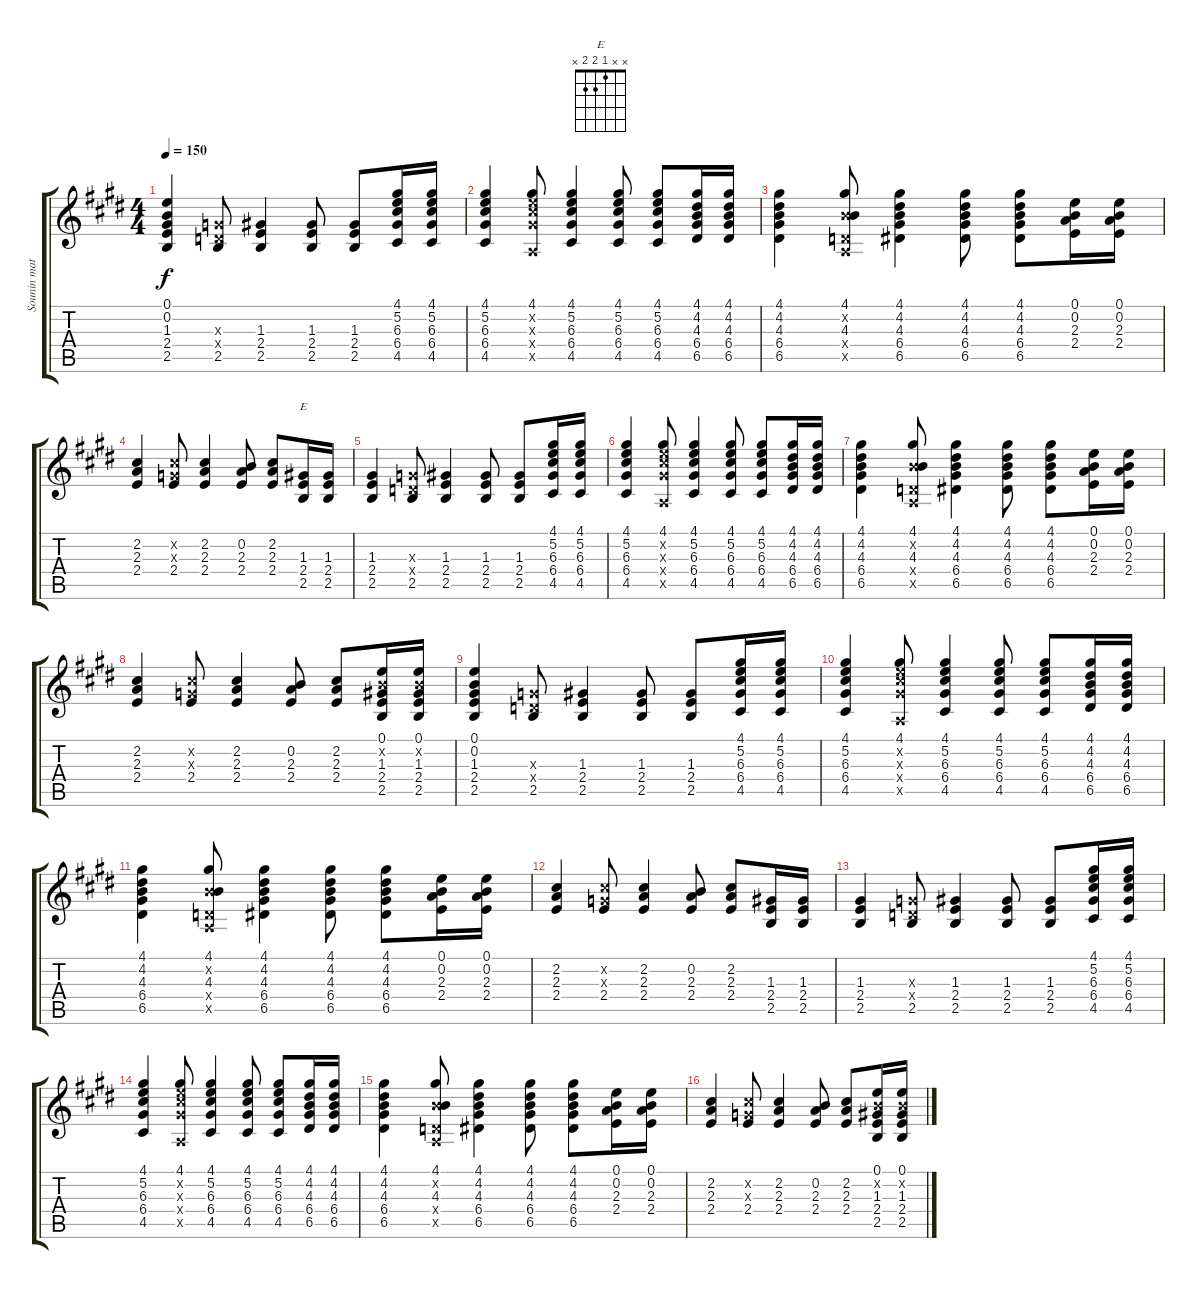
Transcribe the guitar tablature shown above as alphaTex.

\track ("Sounin matsuo" "Sounin mat") {instrument acousticguitarsteel}
\staff {score tabs}
\tuning (E4 B3 G3 D3 A2 E2) {hide}
\chord ("E" x x 1 2 2 x)
\ts (4 4)
\tempo 150
\clef g2
\ks c#minor
(0.1 0.2 1.3 2.4 2.5).4{dy f} (0.3{x} 0.4{x} 2.5).8 (1.3 2.4 2.5).4 (1.3 2.4 2.5).8 (1.3 2.4 2.5).8 (4.1 5.2 6.3 6.4 4.5).16 (4.1 5.2 6.3 6.4 4.5).16 |
(4.1 5.2 6.3 6.4 4.5).4 (4.1 5.2{x} 6.3{x} 6.4{x} 0.5{x}).8 (4.1 5.2 6.3 6.4 4.5).4 (4.1 5.2 6.3 6.4 4.5).8 (4.1 5.2 6.3 6.4 4.5).8 (4.1 4.2 4.3 6.4 6.5).16 (4.1 4.2 4.3 6.4 6.5).16 |
(4.1 4.2 4.3 6.4 6.5).4 (4.1 0.2{x} 4.3 0.4{x} 0.5{x}).8 (4.1 4.2 4.3 6.4 6.5).4 (4.1 4.2 4.3 6.4 6.5).8 (4.1 4.2 4.3 6.4 6.5).8 (0.1 0.2 2.3 2.4).16 (0.1 0.2 2.3 2.4).16 |
(2.2 2.3 2.4).4 (2.2{x} 0.3{x} 2.4).8 (2.2 2.3 2.4).4 (0.2 2.3 2.4).8 (2.2 2.3 2.4).8 (1.3 2.4 2.5).16{ch "E"} (1.3 2.4 2.5).16 |
(1.3 2.4 2.5).4 (0.3{x} 0.4{x} 2.5).8 (1.3 2.4 2.5).4 (1.3 2.4 2.5).8 (1.3 2.4 2.5).8 (4.1 5.2 6.3 6.4 4.5).16 (4.1 5.2 6.3 6.4 4.5).16 |
(4.1 5.2 6.3 6.4 4.5).4 (4.1 5.2{x} 6.3{x} 6.4{x} 0.5{x}).8 (4.1 5.2 6.3 6.4 4.5).4 (4.1 5.2 6.3 6.4 4.5).8 (4.1 5.2 6.3 6.4 4.5).8 (4.1 4.2 4.3 6.4 6.5).16 (4.1 4.2 4.3 6.4 6.5).16 |
(4.1 4.2 4.3 6.4 6.5).4 (4.1 0.2{x} 4.3 0.4{x} 0.5{x}).8 (4.1 4.2 4.3 6.4 6.5).4 (4.1 4.2 4.3 6.4 6.5).8 (4.1 4.2 4.3 6.4 6.5).8 (0.1 0.2 2.3 2.4).16 (0.1 0.2 2.3 2.4).16 |
(2.2 2.3 2.4).4 (2.2{x} 0.3{x} 2.4).8 (2.2 2.3 2.4).4 (0.2 2.3 2.4).8 (2.2 2.3 2.4).8 (0.1 0.2{x} 1.3 2.4 2.5).16 (0.1 0.2{x} 1.3 2.4 2.5).16 |
(0.1 0.2 1.3 2.4 2.5).4 (0.3{x} 0.4{x} 2.5).8 (1.3 2.4 2.5).4 (1.3 2.4 2.5).8 (1.3 2.4 2.5).8 (4.1 5.2 6.3 6.4 4.5).16 (4.1 5.2 6.3 6.4 4.5).16 |
(4.1 5.2 6.3 6.4 4.5).4 (4.1 5.2{x} 6.3{x} 6.4{x} 0.5{x}).8 (4.1 5.2 6.3 6.4 4.5).4 (4.1 5.2 6.3 6.4 4.5).8 (4.1 5.2 6.3 6.4 4.5).8 (4.1 4.2 4.3 6.4 6.5).16 (4.1 4.2 4.3 6.4 6.5).16 |
(4.1 4.2 4.3 6.4 6.5).4 (4.1 0.2{x} 4.3 0.4{x} 0.5{x}).8 (4.1 4.2 4.3 6.4 6.5).4 (4.1 4.2 4.3 6.4 6.5).8 (4.1 4.2 4.3 6.4 6.5).8 (0.1 0.2 2.3 2.4).16 (0.1 0.2 2.3 2.4).16 |
(2.2 2.3 2.4).4 (2.2{x} 0.3{x} 2.4).8 (2.2 2.3 2.4).4 (0.2 2.3 2.4).8 (2.2 2.3 2.4).8 (1.3 2.4 2.5).16 (1.3 2.4 2.5).16 |
(1.3 2.4 2.5).4 (0.3{x} 0.4{x} 2.5).8 (1.3 2.4 2.5).4 (1.3 2.4 2.5).8 (1.3 2.4 2.5).8 (4.1 5.2 6.3 6.4 4.5).16 (4.1 5.2 6.3 6.4 4.5).16 |
(4.1 5.2 6.3 6.4 4.5).4 (4.1 5.2{x} 6.3{x} 6.4{x} 0.5{x}).8 (4.1 5.2 6.3 6.4 4.5).4 (4.1 5.2 6.3 6.4 4.5).8 (4.1 5.2 6.3 6.4 4.5).8 (4.1 4.2 4.3 6.4 6.5).16 (4.1 4.2 4.3 6.4 6.5).16 |
(4.1 4.2 4.3 6.4 6.5).4 (4.1 0.2{x} 4.3 0.4{x} 0.5{x}).8 (4.1 4.2 4.3 6.4 6.5).4 (4.1 4.2 4.3 6.4 6.5).8 (4.1 4.2 4.3 6.4 6.5).8 (0.1 0.2 2.3 2.4).16 (0.1 0.2 2.3 2.4).16 |
(2.2 2.3 2.4).4 (2.2{x} 0.3{x} 2.4).8 (2.2 2.3 2.4).4 (0.2 2.3 2.4).8 (2.2 2.3 2.4).8 (0.1 0.2{x} 1.3 2.4 2.5).16 (0.1 0.2{x} 1.3 2.4 2.5).16
